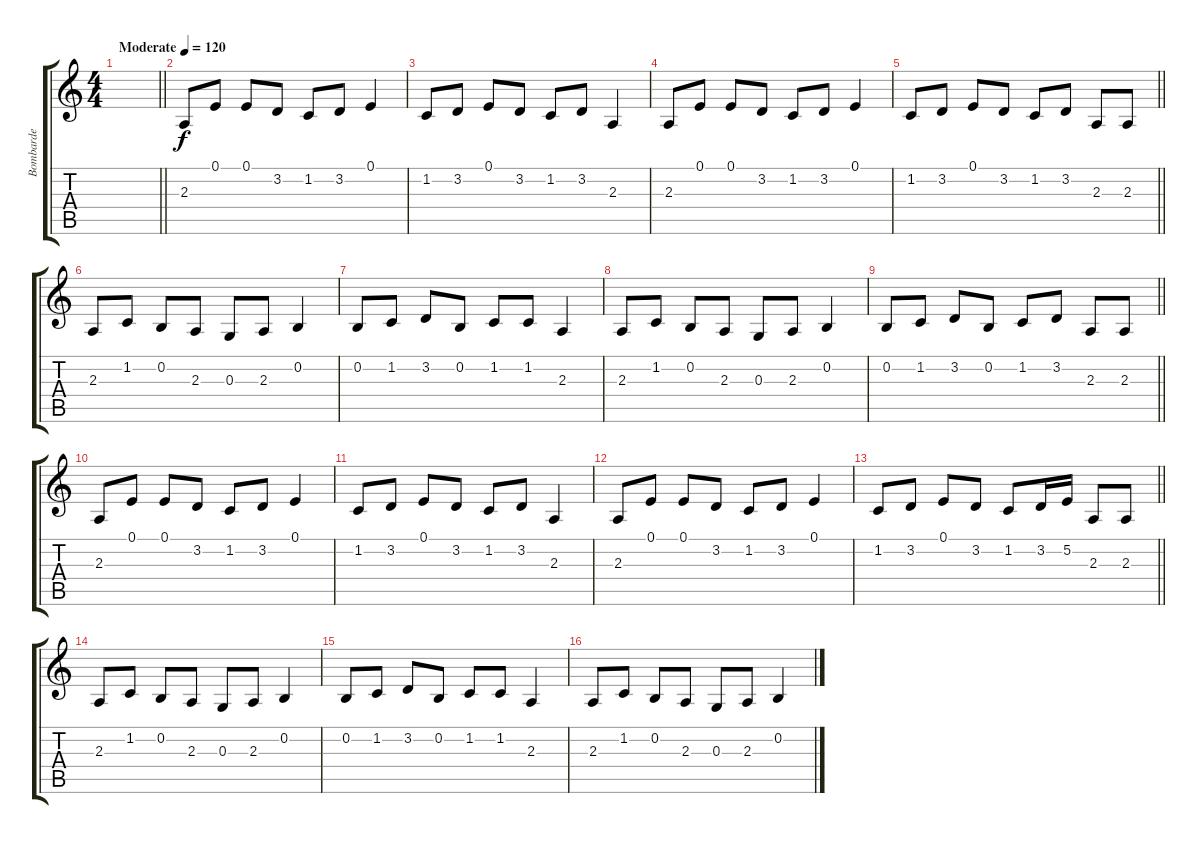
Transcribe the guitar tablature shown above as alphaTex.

\track ("Bombarde" "Bombarde") {instrument oboe}
\staff {score tabs}
\tuning (E4 B3 G3 D3 A2 E2) {hide}
\ts (4 4)
\tempo (120 "Moderate")
\clef g2
\barLineRight lightlight
\ks c
|
2.3.8 0.1.8 0.1.8 3.2.8 1.2.8 3.2.8 0.1.4 |
1.2.8 3.2.8 0.1.8 3.2.8 1.2.8 3.2.8 2.3.4 |
2.3.8 0.1.8 0.1.8 3.2.8 1.2.8 3.2.8 0.1.4 |
\barLineRight lightlight
1.2.8 3.2.8 0.1.8 3.2.8 1.2.8 3.2.8 2.3.8 2.3.8 |
2.3.8 1.2.8 0.2.8 2.3.8 0.3.8 2.3.8 0.2.4 |
0.2.8 1.2.8 3.2.8 0.2.8 1.2.8 1.2.8 2.3.4 |
2.3.8 1.2.8 0.2.8 2.3.8 0.3.8 2.3.8 0.2.4 |
\barLineRight lightlight
0.2.8 1.2.8 3.2.8 0.2.8 1.2.8 3.2.8 2.3.8 2.3.8 |
2.3.8 0.1.8 0.1.8 3.2.8 1.2.8 3.2.8 0.1.4 |
1.2.8 3.2.8 0.1.8 3.2.8 1.2.8 3.2.8 2.3.4 |
2.3.8 0.1.8 0.1.8 3.2.8 1.2.8 3.2.8 0.1.4 |
\barLineRight lightlight
1.2.8 3.2.8 0.1.8 3.2.8 1.2.8 3.2.16 5.2.16 2.3.8 2.3.8 |
2.3.8 1.2.8 0.2.8 2.3.8 0.3.8 2.3.8 0.2.4 |
0.2.8 1.2.8 3.2.8 0.2.8 1.2.8 1.2.8 2.3.4 |
2.3.8 1.2.8 0.2.8 2.3.8 0.3.8 2.3.8 0.2.4
